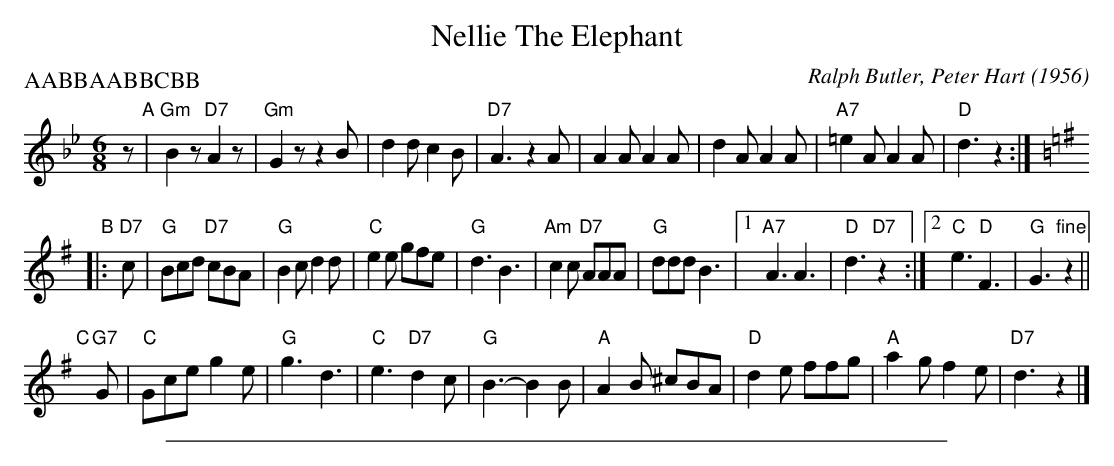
X:1
T: Nellie The Elephant
C:Ralph Butler, Peter Hart (1956)
M:6/8
L:1/8
P: AABBAABBCBB
K:Gm
z "A"\
| "Gm"B2z "D7"A2z | "Gm"G2z z2B \
| d2d c2B | "D7"A3 z2A \
| A2A A2A | d2A A2A \
| "A7"=e2A A2A | "D"d3 z2 :|
K:G
"B"\
|: "D7"c \
| "G"Bcd "D7"cBA | "G"B2c d2d \
| "C"e2e gfe | "G"d3 B3 \
| "Am"c2c "D7"AAA | "G"ddd B3 \
|1 "A7"A3 A3 | "D"d3 "D7"z2 \
:|2 "C"e3 "D"F3 | "G"G3 "fine"z2 ||
"C"[|]\
"G7"G \
| "C"Gce g2e | "G"g3 d3 \
| "C"e3 "D7"d2c | "G"B3-B2B \
| "A"A2B ^cBA | "D"d2e ffg \
| "A"a2g f2e | "D7"d3 z2 |]
